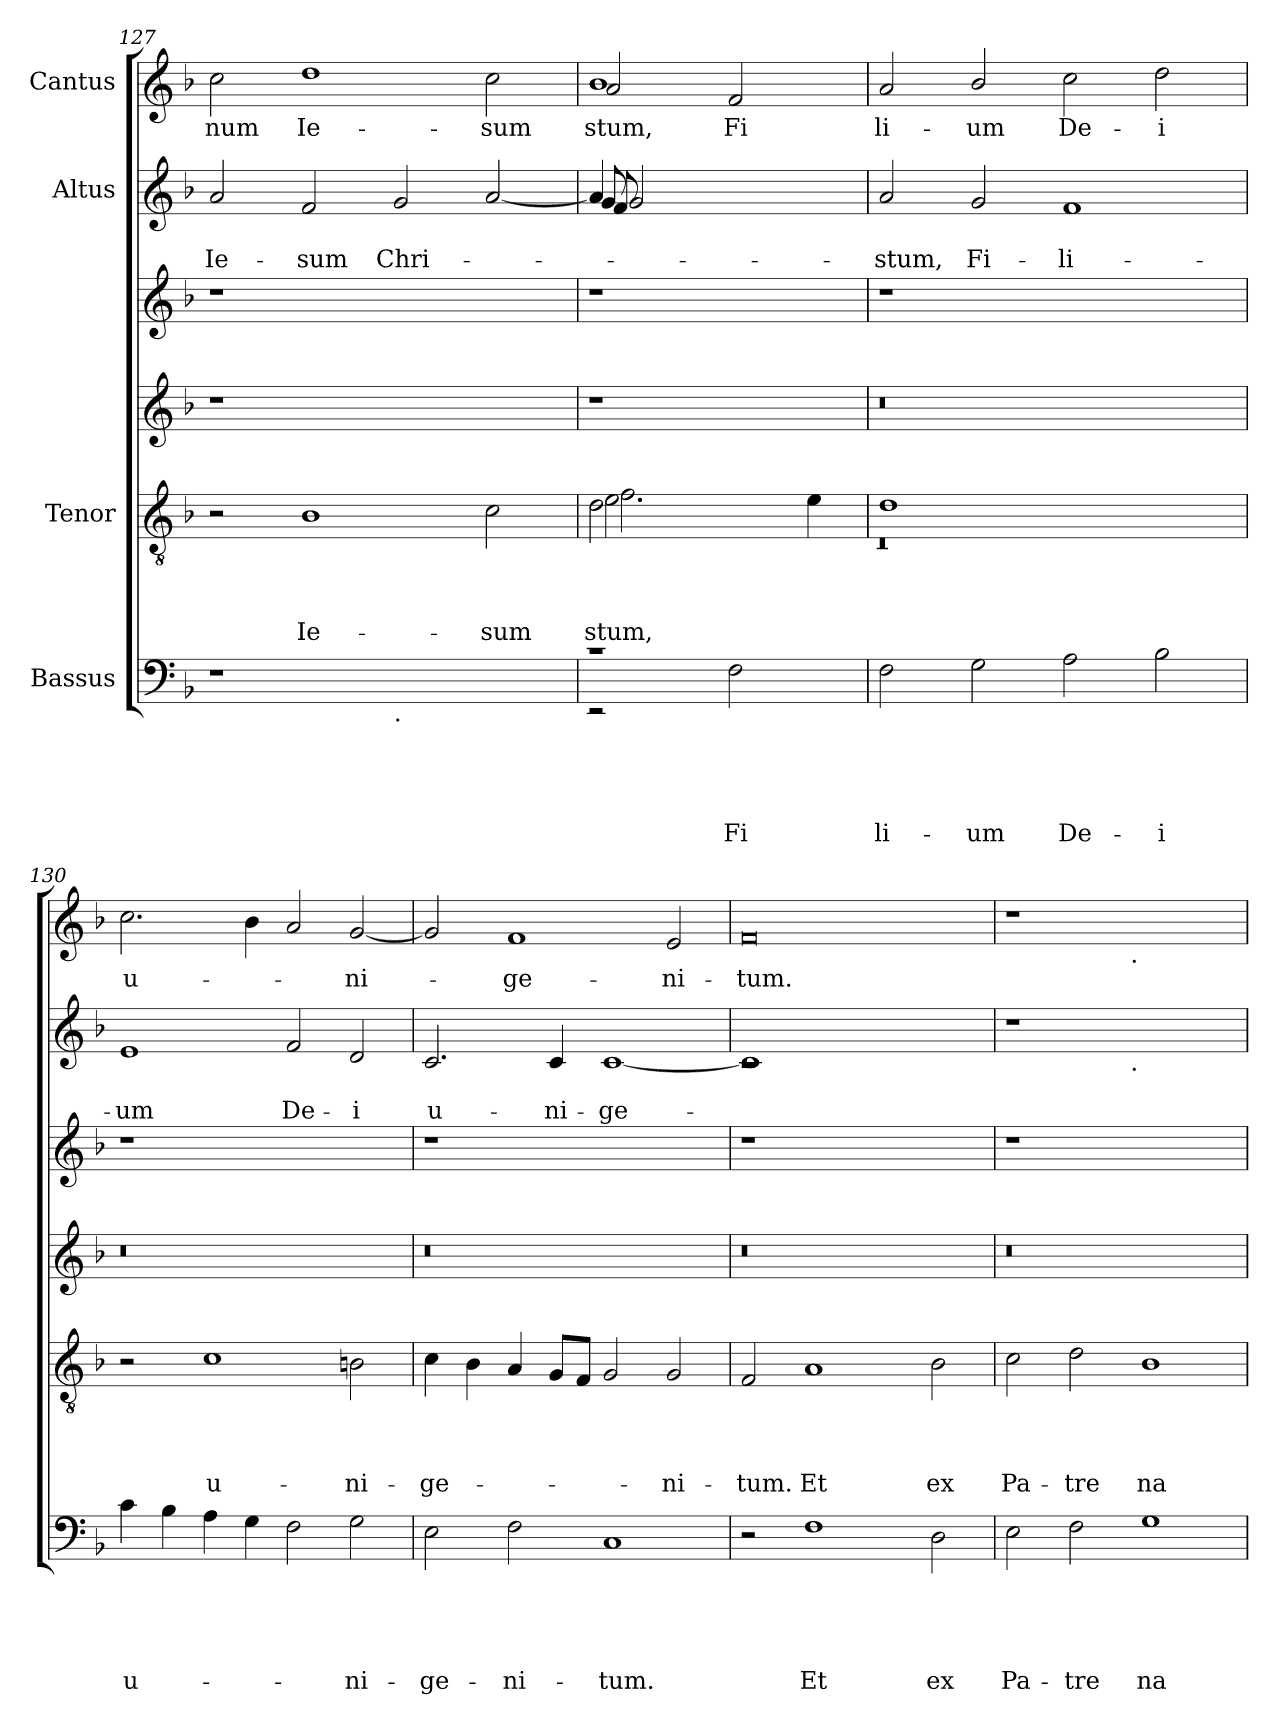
**kern	**text	**text	**text	**text	**text	**kern	**text	**text	**text	**text	**kern	**kern	**kern	**text	**text	**kern	**text
*part5	*part5	*part5	*part5	*part5	*part5	*part4	*part4	*part4	*part4	*part4	*part3	*part3	*part2	*part2	*part2	*part1	*part1
*staff6	*staff6	*staff6	*staff6	*staff6	*staff6	*staff5	*staff5	*staff5	*staff5	*staff5	*staff4	*staff3	*staff2	*staff2	*staff2	*staff1	*staff1
*I"Bassus	*	*	*	*	*	*I"Tenor	*	*	*	*	*	*	*I"Altus	*	*	*I"Cantus	*
*clefF4	*	*	*	*	*	*clefGv2	*	*	*	*	*clefG2	*clefG2	*clefG2	*	*	*clefG2	*
*k[b-]	*	*	*	*	*	*k[b-]	*	*	*	*	*k[b-]	*k[b-]	*k[b-]	*	*	*k[b-]	*
*F:	*	*	*	*	*	*F:	*	*	*	*	*F:	*F:	*F:	*	*	*F:	*
=127	=127	=127	=127	=127	=127	=127	=127	=127	=127	=127	=127	=127	=127	=127	=127	=127	=127
!	!	!	!	!	!	!	!	!	!	!	!	!	!	!	!LO:LY:b	!	!LO:LY:b
1r	.	.	.	.	.	2r	.	.	.	.	1r	1r	2a/	.	Ie-	2cc\	-num
!	!	!	!	!	!	!	!	!	!	!LO:LY:b	!	!	!	!	!LO:LY:b	!	!LO:LY:b
.	.	.	.	.	.	1B-	.	.	.	Ie-	.	.	2f/	.	-sum	1dd	Ie-
!LO:TX:b:t=.	!	!	!	!	!	!	!	!	!	!	!	!	!	!	!	!	!
!	!	!	!	!	!	!	!	!	!	!	!	!	!	!	!LO:LY:b	!	!
1ryy	.	.	.	.	.	.	.	.	.	.	1ryy	1ryy	2g/	.	Chri-	.	.
!	!	!	!	!	!	!	!	!	!	!LO:LY:b	!	!	!	!	!	!	!LO:LY:b
.	.	.	.	.	.	2c\	.	.	.	-sum	.	.	[<2a/	.	.	2cc\	-sum
=128!	=128!	=128!	=128!	=128!	=128!	=128!	=128!	=128!	=128!	=128!	=128!	=128!	=128!	=128!	=128!	=128!	=128!
*^	*	*	*	*	*	*	*	*	*	*	*	*	*	*	*	*	*
!	!	!	!	!	!	!	!	!	!	!	!LO:LY:b	!	!	!	!	!	!	!
*	*	*	*	*	*	*	*^	*	*	*	*	*	*	*	*	*	*	*
*	*	*	*	*	*	*	*	*^	*	*	*	*	*	*	*	*	*	*	*
!	!	!	!	!	!	!	!	!	!	!	!	!	!LO:LY:b	!	!	!	!	!	!	!LO:LY:b
*	*	*	*	*	*	*	*	*	*	*	*	*	*	*	*	*^	*	*	*^	*
*	*	*	*	*	*	*	*	*	*	*	*	*	*	*	*	*	*^	*	*	*	*	*
*	*	*	*	*	*	*	*	*	*	*	*	*	*	*	*	*	*	*^	*	*	*	*	*
!	!	!	!	!	!	!	!	!	!	!	!	!	!	!	!	!	!	!	!	!	!	!	!	!LO:LY:b
1rc	2rEE	.	.	.	.	.	2d\	2e\	2.f\	.	.	.	-stum,	1r	1r	4a/]	8g/	8f/	2g/	.	.	1b-	2a/	-stum,
.	.	.	.	.	.	.	.	.	.	.	.	.	.	.	.	.	2ryy	2ryy	.	.	.	.	.	.
.	.	.	.	.	.	.	.	.	.	.	.	.	.	.	.	2ryy	.	.	.	.	.	.	.	.
!	!	!	!	!	!	!LO:LY:b	!	!	!	!	!	!	!	!	!	!	!	!	!	!	!	!	!	!LO:LY:b
.	2F\	.	.	.	.	Fi-	2ryy	2ryy	.	.	.	.	.	.	.	.	.	.	2ryy	.	.	.	2f/	Fi-
.	.	.	.	.	.	.	.	.	.	.	.	.	.	.	.	.	4.ryy	4.ryy	.	.	.	.	.	.
.	.	.	.	.	.	.	.	.	4e\	.	.	.	.	.	.	4ryy	.	.	.	.	.	.	.	.
*	*	*	*	*	*	*	*	*	*	*	*	*	*	*	*	*v	*v	*v	*v	*	*	*	*	*
*v	*v	*	*	*	*	*	*	*	*	*	*	*	*	*	*	*	*	*	*v	*v	*
=129!	=129!	=129!	=129!	=129!	=129!	=129!	=129!	=129!	=129!	=129!	=129!	=129!	=129!	=129!	=129!	=129!	=129!	=129!	=129!
!	!	!	!	!	!LO:LY:b	!	!LO:N:vis=1	!	!	!	!	!	!	!	!	!	!LO:LY:b	!	!LO:LY:b
*	*	*	*	*	*	*	*v	*v	*	*	*	*	*	*	*	*	*	*	*
2F\	.	.	.	.	-li-	1d	0rC	.	.	.	.	0r	1r	2a/	.	-stum,	2a/	-li-
!	!	!	!	!	!LO:LY:b	!	!	!	!	!	!	!	!	!	!	!LO:LY:b	!	!LO:LY:b
2G\	.	.	.	.	-um	.	.	.	.	.	.	.	.	2g/	.	Fi-	2b-/	-um
!	!	!	!	!	!LO:LY:b	!	!	!	!	!	!	!	!	!	!	!LO:LY:b	!	!LO:LY:b
2A\	.	.	.	.	De-	1ryy	.	.	.	.	.	.	1ryy	1f	.	-li-	2cc\	De-
!	!	!	!	!	!LO:LY:b	!	!	!	!	!	!	!	!	!	!	!	!	!LO:LY:b
2B-\	.	.	.	.	-i	.	.	.	.	.	.	.	.	.	.	.	2dd\	-i
*	*	*	*	*	*	*v	*v	*	*	*	*	*	*	*	*	*	*	*
!!LO:PB:g=z
=130!	=130!	=130!	=130!	=130!	=130!	=130!	=130!	=130!	=130!	=130!	=130!	=130!	=130!	=130!	=130!	=130!	=130!
!	!	!	!	!	!LO:LY:b	!	!	!	!	!	!	!	!	!	!LO:LY:b:rj	!	!LO:LY:b
4c\	.	.	.	.	u-	2r	.	.	.	.	0r	1r	1e	.	-um	2.cc\	u-
4B-\	.	.	.	.	.	.	.	.	.	.	.	.	.	.	.	.	.
!	!	!	!	!	!	!	!	!	!	!LO:LY:b	!	!	!	!	!	!	!
4A\	.	.	.	.	.	1c	.	.	.	u-	.	.	.	.	.	.	.
4G\	.	.	.	.	.	.	.	.	.	.	.	.	.	.	.	4b-\	.
!	!	!	!	!	!	!	!	!	!	!	!	!	!	!	!LO:LY:b	!	!
2F\	.	.	.	.	.	.	.	.	.	.	.	1ryy	2f/	.	De-	2a/	.
!	!	!	!	!	!LO:LY:b	!	!	!	!	!LO:LY:b	!	!	!	!	!LO:LY:b	!	!LO:LY:b
2G\	.	.	.	.	-ni-	2Bn\	.	.	.	-ni-	.	.	2d/	.	-i	[<2g/	-ni-
=131!	=131!	=131!	=131!	=131!	=131!	=131!	=131!	=131!	=131!	=131!	=131!	=131!	=131!	=131!	=131!	=131!	=131!
!	!	!	!	!	!LO:LY:b	!	!	!	!	!LO:LY:b	!	!	!	!	!LO:LY:b	!	!
2E\	.	.	.	.	-ge-	4c\	.	.	.	-ge-	0r	1r	2.c/	.	u-	2g/]	.
.	.	.	.	.	.	4B-\	.	.	.	.	.	.	.	.	.	.	.
!	!	!	!	!	!LO:LY:b	!	!	!	!	!	!	!	!	!	!	!	!LO:LY:b
2F\	.	.	.	.	-ni-	4A/	.	.	.	.	.	.	.	.	.	1f	-ge-
!	!	!	!	!	!	!	!	!	!	!	!	!	!	!	!LO:LY:b	!	!
.	.	.	.	.	.	8G/L	.	.	.	.	.	.	4c/	.	-ni-	.	.
.	.	.	.	.	.	8F/J	.	.	.	.	.	.	.	.	.	.	.
!	!	!	!	!	!LO:LY:b	!	!	!	!	!	!	!	!	!	!LO:LY:b	!	!
1C	.	.	.	.	-tum.	2G/	.	.	.	.	.	1ryy	[<1c	.	-ge-	.	.
!	!	!	!	!	!	!	!	!	!	!LO:LY:b	!	!	!	!	!	!	!LO:LY:b
.	.	.	.	.	.	2G/	.	.	.	-ni-	.	.	.	.	.	2e/	-ni-
=132!	=132!	=132!	=132!	=132!	=132!	=132!	=132!	=132!	=132!	=132!	=132!	=132!	=132!	=132!	=132!	=132!	=132!
*	*	*	*	*	*	*	*	*	*	*	*	*	*^	*	*	*	*
!	!	!	!	!	!	!	!	!	!	!LO:LY:b	!	!	!	!LO:N:vis=1	!	!	!	!LO:LY:b
2r	.	.	.	.	.	2F/	.	.	.	-tum.	0r	1r	1c]	0rc	.	.	0f	-tum.
!	!	!	!	!	!LO:LY:b	!	!	!	!	!LO:LY:b	!	!	!	!	!	!	!	!
1F	.	.	.	.	Et	1A	.	.	.	Et	.	.	.	.	.	.	.	.
.	.	.	.	.	.	.	.	.	.	.	.	1ryy	1ryy	.	.	.	.	.
!	!	!	!	!	!LO:LY:b	!	!	!	!	!LO:LY:b	!	!	!	!	!	!	!	!
2D\	.	.	.	.	ex	2B-\	.	.	.	ex	.	.	.	.	.	.	.	.
=133!	=133!	=133!	=133!	=133!	=133!	=133!	=133!	=133!	=133!	=133!	=133!	=133!	=133!	=133!	=133!	=133!	=133!	=133!
!	!	!	!	!	!LO:LY:b	!	!	!	!	!LO:LY:b	!	!	!	!	!	!	!	!
*	*	*	*	*	*	*	*	*	*	*	*	*	*	*	*	*	*^	*
2E\	.	.	.	.	Pa-	2c\	.	.	.	Pa-	0r	1r	1r	2ryy	.	.	1r	2ryy	.
!	!	!	!	!	!LO:LY:b	!	!	!	!	!LO:LY:b	!	!	!	!	!	!	!	!	!
2F\	.	.	.	.	-tre	2d\	.	.	.	-tre	.	.	.	4...ryy	.	.	.	4...ryy	.
!	!	!	!	!	!	!	!	!	!	!	!	!	!	!	!	!	!	!LO:TX:b:t=.	!
!	!	!	!	!	!	!	!	!	!	!	!	!	!	!LO:TX:b:t=.	!	!	!	!	!
.	.	.	.	.	.	.	.	.	.	.	.	.	.	1ryy	.	.	.	1ryy	.
!	!	!	!	!	!LO:LY:b	!	!	!	!	!LO:LY:b	!	!	!	!	!	!	!	!	!
1G	.	.	.	.	na-	1B-	.	.	.	na-	.	1ryy	1ryy	.	.	.	1ryy	.	.
.	.	.	.	.	.	.	.	.	.	.	.	.	.	32ryy	.	.	.	32ryy	.
*	*	*	*	*	*	*	*	*	*	*	*	*	*v	*v	*	*	*	*	*
*	*	*	*	*	*	*	*	*	*	*	*	*	*	*	*	*v	*v	*
=!	=!	=!	=!	=!	=!	=!	=!	=!	=!	=!	=!	=!	=!	=!	=!	=!	=!
*-	*-	*-	*-	*-	*-	*-	*-	*-	*-	*-	*-	*-	*-	*-	*-	*-	*-
